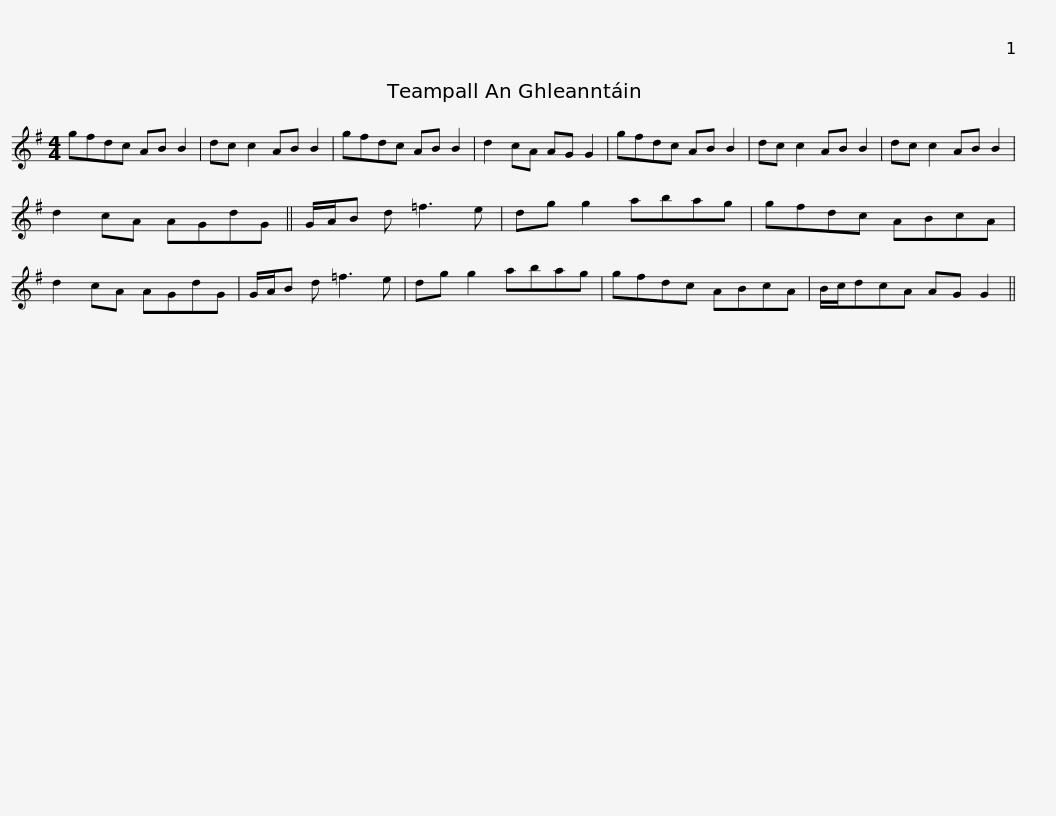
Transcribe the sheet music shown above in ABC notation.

X:1
L:1/8
M:4/4
I:linebreak $
K:G
V:1 treble
V:1
 gfdc AB B2 | dc c2 AB B2 | gfdc AB B2 | d2 cA AG G2 | gfdc AB B2 | %5
 dc c2 AB B2 |$ dc c2 AB B2 | d2 cA AGdG || G/A/B d =f3 e | dg g2 abag | %10
 gfdc ABcA | d2 cA AGdG |$ G/A/B d =f3 e | dg g2 abag | gfdc ABcA | %15
 B/c/dcA AG G2 || %16
